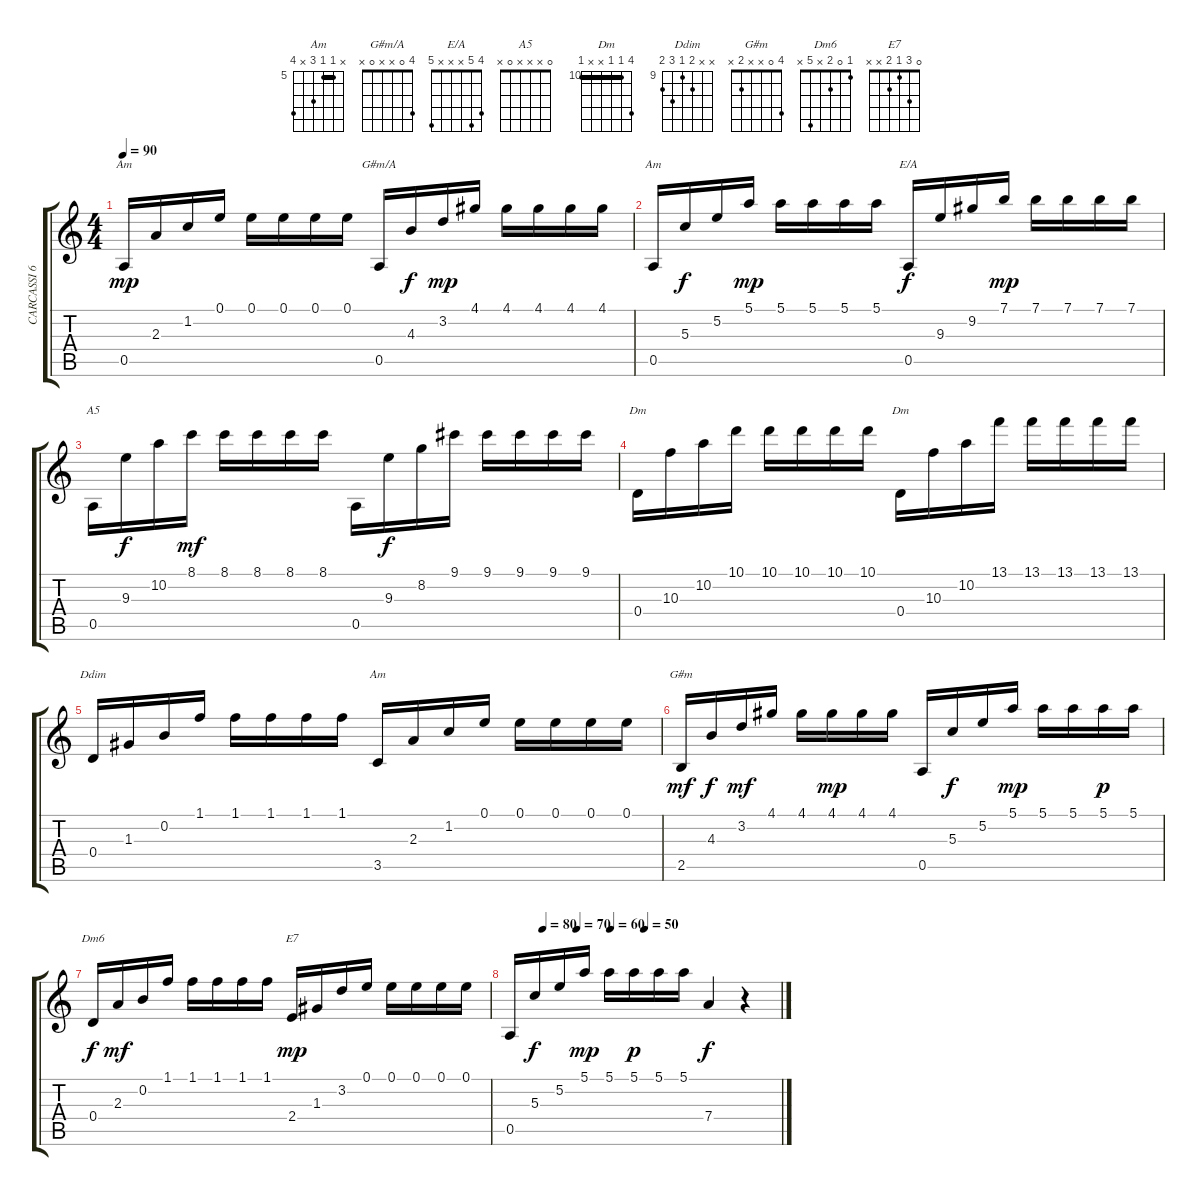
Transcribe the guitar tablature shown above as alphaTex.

\track ("CARCASSI 60-2       " "CARCASSI 6") {instrument acousticguitarnylon}
\staff {score tabs}
\tuning (E4 B3 G3 D3 A2 E2) {hide}
\chord ("Am" 0 1 2 x 0 x)
\chord ("G#m/A" 4 0 x x 0 x)
\chord ("Am" 0 1 x x 0 x)
\chord ("E/A" 4 5 x x x 5)
\chord ("A5" 0 x x x 0 x)
\chord ("Dm" 10 10 10 x x 10) {firstfret 10 barre 10}
\chord ("Dm" 13 10 10 x x 10) {firstfret 10 barre 10}
\chord ("Ddim" x x 10 9 11 10) {firstfret 9}
\chord ("Am" x 5 5 7 x 8) {firstfret 5 barre 5}
\chord ("G#m" 4 0 x x 2 x)
\chord ("Dm6" 1 0 2 x 5 x)
\chord ("E7" 0 3 1 2 x x)
\ts (4 4)
\tempo 90
\clef g2
\ks c
0.5.16{ch "Am" dy mp} 2.3.16 1.2.16 0.1.16 0.1.16 0.1.16 0.1.16 0.1.16 0.5.16{ch "G#m/A"} 4.3.16{dy f} 3.2.16{dy mp} 4.1.16 4.1.16 4.1.16 4.1.16 4.1.16 |
0.5.16{ch "Am"} 5.3.16{dy f} 5.2.16 5.1.16{dy mp} 5.1.16 5.1.16 5.1.16 5.1.16 0.5.16{ch "E/A" dy f} 9.3.16 9.2.16 7.1.16{dy mp} 7.1.16 7.1.16 7.1.16 7.1.16 |
0.5.16{ch "A5"} 9.3.16{dy f} 10.2.16 8.1.16{dy mf} 8.1.16 8.1.16 8.1.16 8.1.16 0.5.16 9.3.16{dy f} 8.2.16 9.1.16 9.1.16 9.1.16 9.1.16 9.1.16 |
0.4.16{ch "Dm"} 10.3.16 10.2.16 10.1.16 10.1.16 10.1.16 10.1.16 10.1.16 0.4.16{ch "Dm"} 10.3.16 10.2.16 13.1.16 13.1.16 13.1.16 13.1.16 13.1.16 |
0.4.16{ch "Ddim"} 1.3.16 0.2.16 1.1.16 1.1.16 1.1.16 1.1.16 1.1.16 3.5.16{ch "Am"} 2.3.16 1.2.16 0.1.16 0.1.16 0.1.16 0.1.16 0.1.16 |
2.5.16{ch "G#m" dy mf} 4.3.16{dy f} 3.2.16{dy mf} 4.1.16 4.1.16 4.1.16{dy mp} 4.1.16 4.1.16 0.5.16 5.3.16{dy f} 5.2.16 5.1.16{dy mp} 5.1.16 5.1.16 5.1.16{dy p} 5.1.16 |
0.4.16{ch "Dm6" dy f} 2.3.16{dy mf} 0.2.16 1.1.16 1.1.16 1.1.16 1.1.16 1.1.16 2.4.16{ch "E7" dy mp} 1.3.16 3.2.16 0.1.16 0.1.16 0.1.16 0.1.16 0.1.16 |
\tempo (80 0.125)
\tempo (70 0.25)
\tempo (60 0.375)
\tempo (50 0.5)
0.5.16 5.3.16{dy f} 5.2.16 5.1.16{dy mp} 5.1.16 5.1.16{dy p} 5.1.16 5.1.16 7.4.4{dy f} r.4
